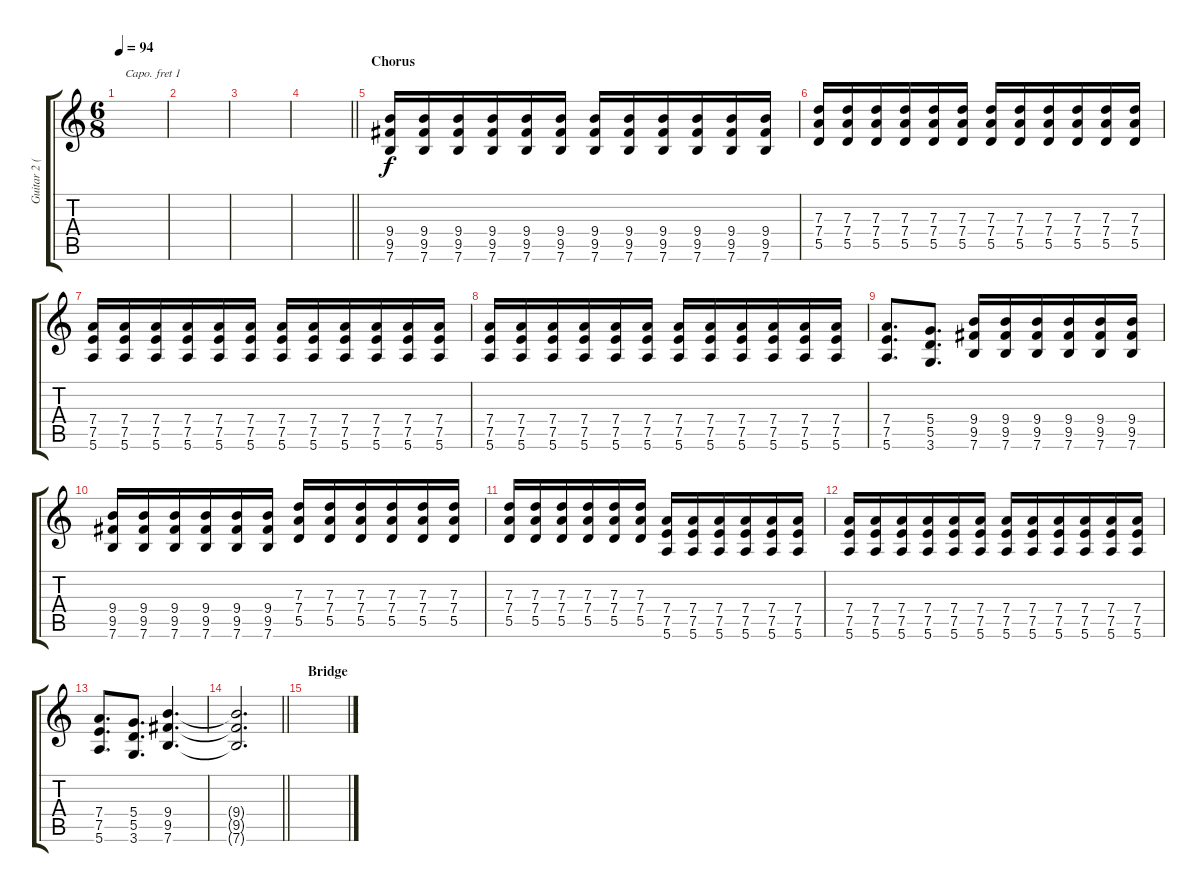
\track ("Guitar 2 (Studio)" "Guitar 2 (") {instrument distortionguitar}
\staff {score tabs}
\capo 1
\tuning (Eb4 Bb3 Gb3 Db3 Ab2 Eb2) {hide}
\ts (6 8)
\tempo 94
\clef g2
\ks c
|
|
|
\barLineRight lightlight
|
\section ("" "Chorus")
(9.4 9.5 7.6).16{balance 12} (9.4 9.5 7.6).16 (9.4 9.5 7.6).16 (9.4 9.5 7.6).16 (9.4 9.5 7.6).16 (9.4 9.5 7.6).16 (9.4 9.5 7.6).16 (9.4 9.5 7.6).16 (9.4 9.5 7.6).16 (9.4 9.5 7.6).16 (9.4 9.5 7.6).16 (9.4 9.5 7.6).16 |
(7.3 7.4 5.5).16 (7.3 7.4 5.5).16 (7.3 7.4 5.5).16 (7.3 7.4 5.5).16 (7.3 7.4 5.5).16 (7.3 7.4 5.5).16 (7.3 7.4 5.5).16 (7.3 7.4 5.5).16 (7.3 7.4 5.5).16 (7.3 7.4 5.5).16 (7.3 7.4 5.5).16 (7.3 7.4 5.5).16 |
(7.4 7.5 5.6).16 (7.4 7.5 5.6).16 (7.4 7.5 5.6).16 (7.4 7.5 5.6).16 (7.4 7.5 5.6).16 (7.4 7.5 5.6).16 (7.4 7.5 5.6).16 (7.4 7.5 5.6).16 (7.4 7.5 5.6).16 (7.4 7.5 5.6).16 (7.4 7.5 5.6).16 (7.4 7.5 5.6).16 |
(7.4 7.5 5.6).16 (7.4 7.5 5.6).16 (7.4 7.5 5.6).16 (7.4 7.5 5.6).16 (7.4 7.5 5.6).16 (7.4 7.5 5.6).16 (7.4 7.5 5.6).16 (7.4 7.5 5.6).16 (7.4 7.5 5.6).16 (7.4 7.5 5.6).16 (7.4 7.5 5.6).16 (7.4 7.5 5.6).16 |
(7.4 7.5 5.6).8{d} (5.4 5.5 3.6).8{d} (9.4 9.5 7.6).16 (9.4 9.5 7.6).16 (9.4 9.5 7.6).16 (9.4 9.5 7.6).16 (9.4 9.5 7.6).16 (9.4 9.5 7.6).16 |
(9.4 9.5 7.6).16 (9.4 9.5 7.6).16 (9.4 9.5 7.6).16 (9.4 9.5 7.6).16 (9.4 9.5 7.6).16 (9.4 9.5 7.6).16 (7.3 7.4 5.5).16 (7.3 7.4 5.5).16 (7.3 7.4 5.5).16 (7.3 7.4 5.5).16 (7.3 7.4 5.5).16 (7.3 7.4 5.5).16 |
(7.3 7.4 5.5).16 (7.3 7.4 5.5).16 (7.3 7.4 5.5).16 (7.3 7.4 5.5).16 (7.3 7.4 5.5).16 (7.3 7.4 5.5).16 (7.4 7.5 5.6).16 (7.4 7.5 5.6).16 (7.4 7.5 5.6).16 (7.4 7.5 5.6).16 (7.4 7.5 5.6).16 (7.4 7.5 5.6).16 |
(7.4 7.5 5.6).16 (7.4 7.5 5.6).16 (7.4 7.5 5.6).16 (7.4 7.5 5.6).16 (7.4 7.5 5.6).16 (7.4 7.5 5.6).16 (7.4 7.5 5.6).16 (7.4 7.5 5.6).16 (7.4 7.5 5.6).16 (7.4 7.5 5.6).16 (7.4 7.5 5.6).16 (7.4 7.5 5.6).16 |
(7.4 7.5 5.6).8{d} (5.4 5.5 3.6).8{d} (9.4 9.5 7.6).4{d} |
\barLineRight lightlight
(9.4{t} 9.5{t} 7.6{t}).2{d} |
\section ("" "Bridge")
